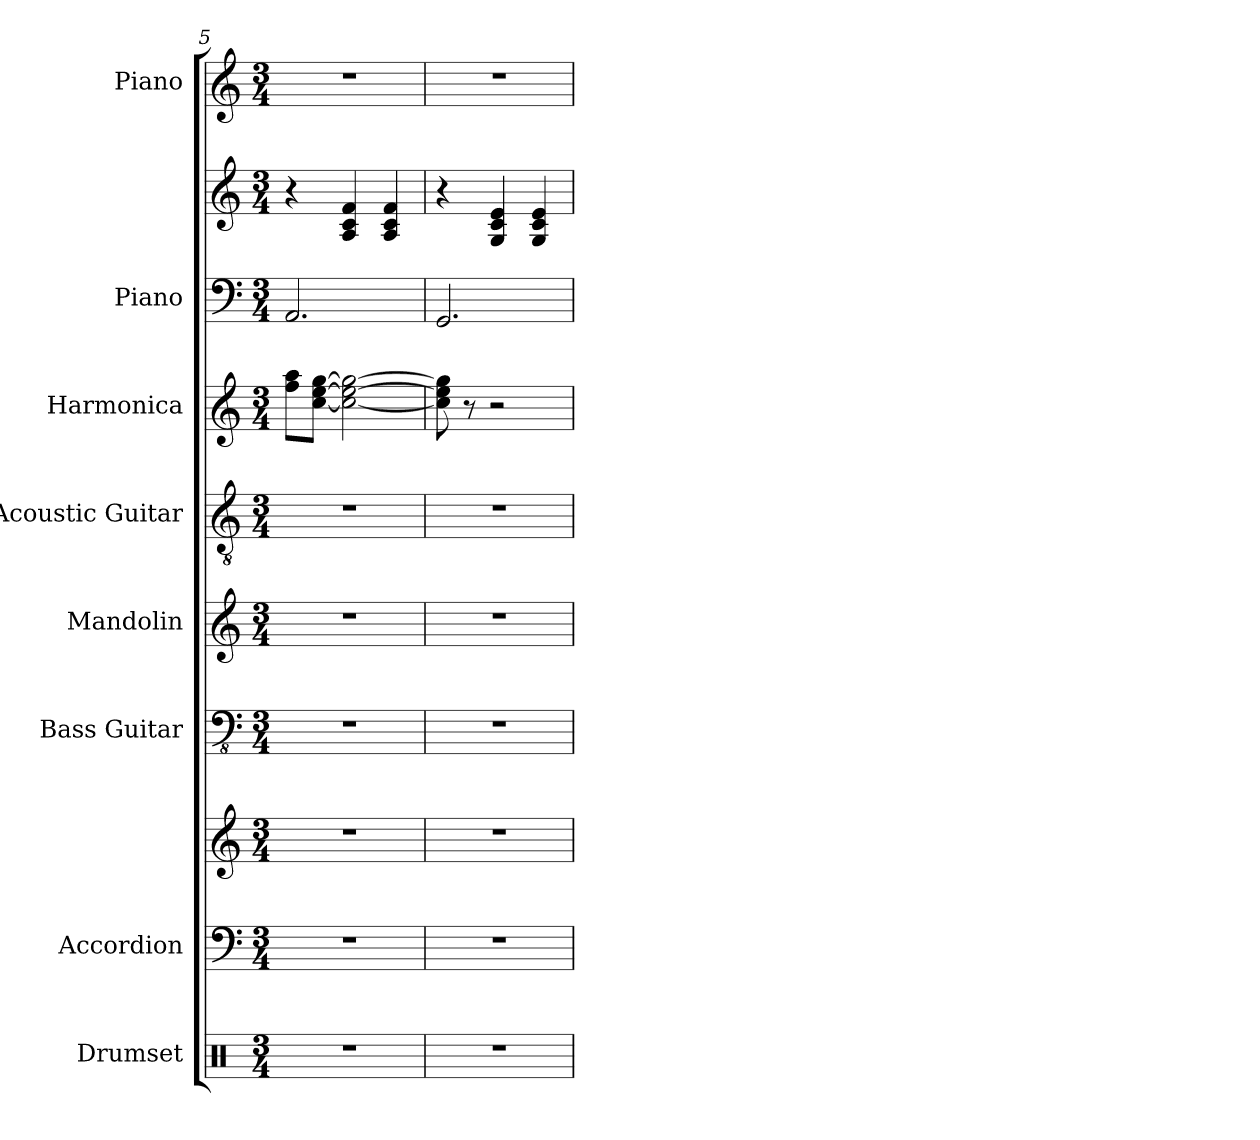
**kern	**kern	**kern	**kern	**kern	**kern	**kern	**kern	**kern	**kern
*part8	*part7	*part7	*part6	*part5	*part4	*part3	*part2	*part2	*part1
*staff10	*staff9	*staff8	*staff7	*staff6	*staff5	*staff4	*staff3	*staff2	*staff1
*I"Drumset	*I"Accordion	*	*I"Bass Guitar	*I"Mandolin	*I"Acoustic Guitar	*I"Harmonica	*I"Piano	*	*I"Piano
*I'Drs.	*I'Acc.	*	*I'B. Guit.	*I'Mdn.	*I'Guit.	*I'Harm.	*I'Pno.	*	*I'Pno.
*clefX	*clefF4	*clefG2	*clefFv4	*clefG2	*clefGv2	*clefG2	*clefF4	*clefG2	*clefG2
*k[]	*k[]	*k[]	*k[]	*k[]	*k[]	*k[]	*k[]	*k[]	*k[]
*M3/4	*M3/4	*M3/4	*M3/4	*M3/4	*M3/4	*M3/4	*M3/4	*M3/4	*M3/4
=5	=5	=5	=5	=5	=5	=5	=5	=5	=5
2.r	2.r	2.r	2.r	2.r	2.r	8ff\ 8aa\L	2.AA/	4r	2.r
.	.	.	.	.	.	[8cc\ [8ee\ [8gg\J	.	.	.
.	.	.	.	.	.	2cc\_ 2ee\_ 2gg\_	.	4A/ 4c/ 4f/	.
.	.	.	.	.	.	.	.	4A/ 4c/ 4f/	.
=6	=6	=6	=6	=6	=6	=6	=6	=6	=6
2.r	2.r	2.r	2.r	2.r	2.r	8cc\] 8ee\] 8gg\]	2.GG/	4r	2.r
.	.	.	.	.	.	8r	.	.	.
.	.	.	.	.	.	2r	.	4G/ 4c/ 4e/	.
.	.	.	.	.	.	.	.	4G/ 4c/ 4e/	.
=	=	=	=	=	=	=	=	=	=
*-	*-	*-	*-	*-	*-	*-	*-	*-	*-
